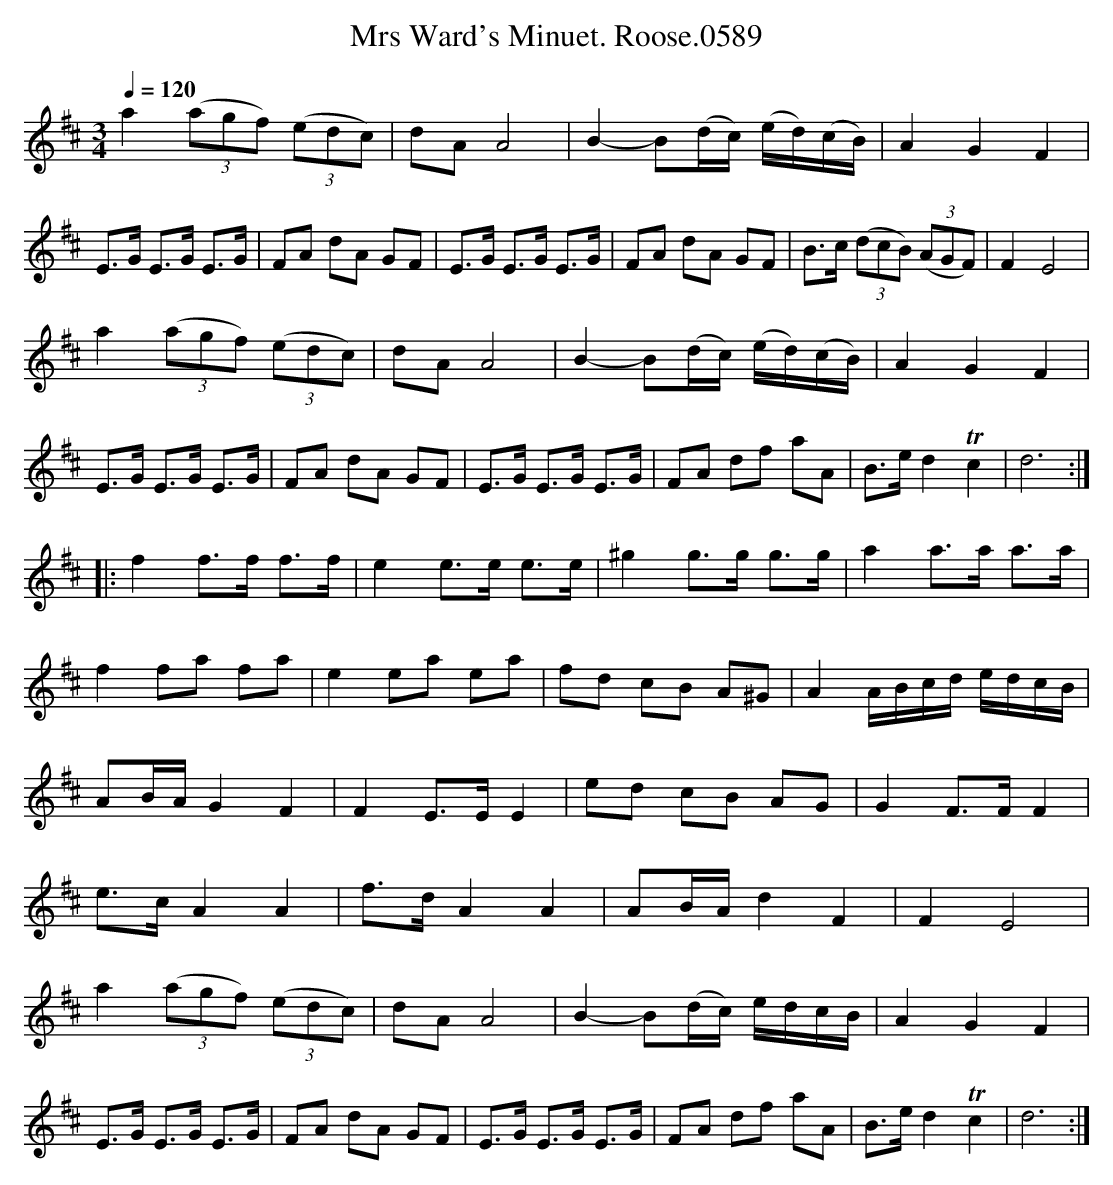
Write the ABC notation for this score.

X:1
T:Mrs Ward's Minuet. Roose.0589
M:3/4
L:1/8
Q:1/4=120
K:D
a2 ((3agf) ((3edc) | dA A4 | B2-B(d/c/) (e/d/)(c/B/) | A2G2F2 |
E>G E>G E>G |FA dA GF | E>G E>G E>G |FA dA GF | B>c ((3dcB) ((3AGF) | F2E4 |
a2 ((3agf) ((3edc) | dA A4 |B2-B(d/c/) (e/d/)(c/B/) |\\
A2G2F2 |
E>G E>G E>G | FA dA GF | E>G E>G E>G | FA df aA | B>e d2Tc2 | d6 :|
|:f2 f>f f>f | e2 e>e e>e | ^g2 g>g g>g | a2 a>a a>a |
f2 fa fa | e2 ea ea | fd cB A^G | A2 A/B/c/d/ e/d/c/B/ |
AB/A/ G2F2 | F2 E>E E2 | ed cB AG | G2 F>F F2 |
e>c A2A2 | f>d A2A2 | AB/A/ d2F2 | F2 E4 |
a2 ((3agf) ((3edc) | dA A4 | B2-B(d/c/) e/d/c/B/ | A2G2F2 |
E>G E>G E>G | FA dA GF | E>G E>G E>G | FA df aA | B>e d2 Tc2 | d6 :|
